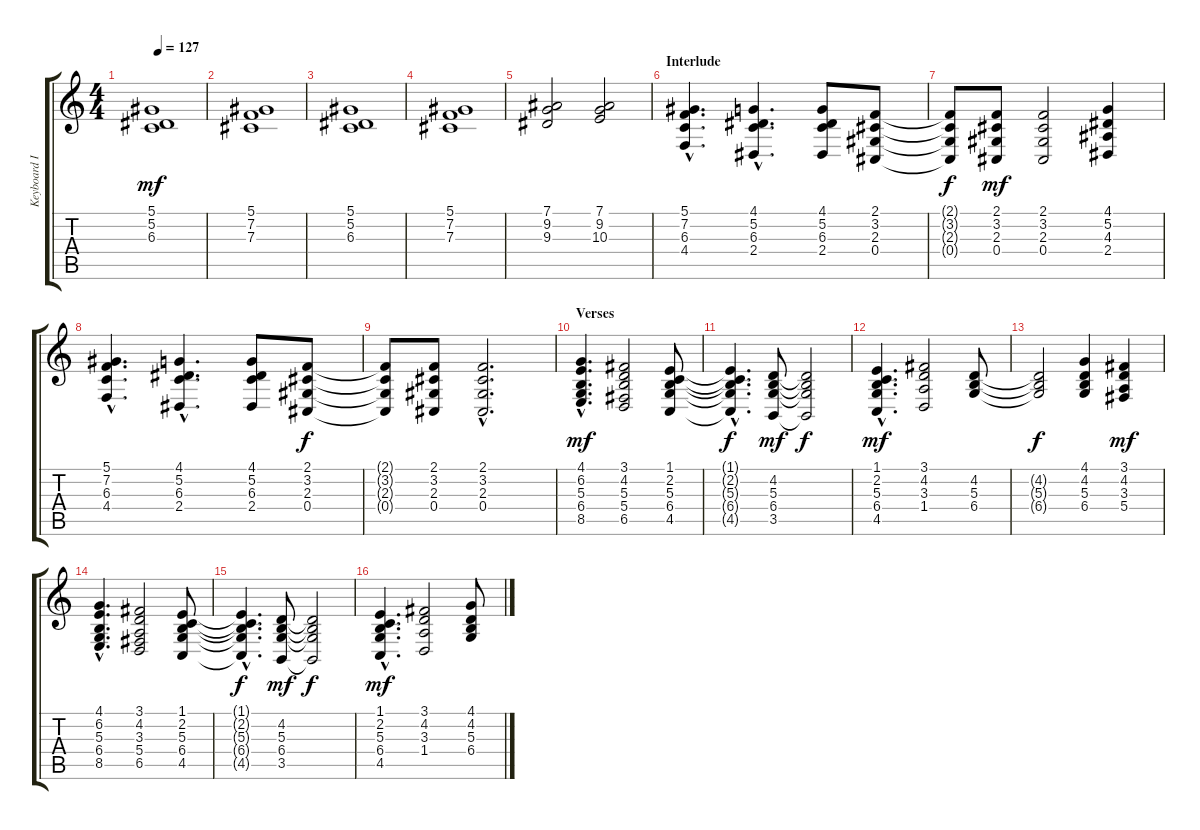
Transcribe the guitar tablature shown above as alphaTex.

\track ("Keyboard II" "Keyboard I") {instrument synthstrings1}
\staff {score tabs}
\tuning (Eb4 Bb3 Gb3 Db3 Ab2 Eb2) {hide}
\ts (4 4)
\tempo 127
\clef g2
\ks c
(5.1 5.2 6.3).1{dy mf} |
(5.1 7.2 7.3).1 |
(5.1 5.2 6.3).1 |
(5.1 7.2 7.3).1 |
(7.1 9.2 9.3).2 (7.1 9.2 10.3).2 |
\section ("" "Interlude")
(5.1{hac} 7.2{hac} 6.3{hac} 4.4{hac}).4{d} (4.1{hac} 5.2{hac} 6.3{hac} 2.4{hac}).4{d} (4.1 5.2 6.3 2.4).8 (2.1 3.2 2.3 0.4).8 |
(2.1{t} 3.2{t} 2.3{t} 0.4{t}).8{dy f} (2.1 3.2 2.3 0.4).8{dy mf} (2.1 3.2 2.3 0.4).2 (4.1 5.2 4.3 2.4).4 |
(5.1{hac} 7.2{hac} 6.3{hac} 4.4{hac}).4{d} (4.1{hac} 5.2{hac} 6.3{hac} 2.4{hac}).4{d} (4.1 5.2 6.3 2.4).8 (2.1 3.2 2.3 0.4).8{dy f} |
(2.1{t} 3.2{t} 2.3{t} 0.4{t}).8 (2.1 3.2 2.3 0.4).8 (2.1{hac} 3.2{hac} 2.3{hac} 0.4{hac}).2{d} |
\section ("" "Verses")
(4.1{hac} 6.2{hac} 5.3{hac} 6.4{hac} 8.5{hac}).4{d dy mf volume 9} (3.1 4.2 5.3 5.4 6.5).2 (1.1 2.2 5.3 6.4 4.5).8 |
(1.1{hac t} 2.2{hac t} 5.3{hac t} 6.4{hac t} 4.5{hac t}).4{d dy f} (4.2 5.3 6.4 3.5).8{dy mf} (4.2{t} 5.3{t} 6.4{t} 3.5{t}).2{dy f} |
(1.1{hac} 2.2{hac} 5.3{hac} 6.4{hac} 4.5{hac}).4{d dy mf} (3.1 4.2 3.3 1.4).2 (4.2 5.3 6.4).8 |
(4.2{t} 5.3{t} 6.4{t}).2{dy f} (4.1 4.2 5.3 6.4).4 (3.1 4.2 3.3 5.4).4{dy mf} |
(4.1{hac} 6.2{hac} 5.3{hac} 6.4{hac} 8.5{hac}).4{d} (3.1 4.2 3.3 5.4 6.5).2 (1.1 2.2 5.3 6.4 4.5).8 |
(1.1{hac t} 2.2{hac t} 5.3{hac t} 6.4{t} 4.5{hac t}).4{d dy f} (4.2 5.3 6.4 3.5).8{dy mf} (4.2{t} 5.3{t} 6.4{t} 3.5{t}).2{dy f} |
(1.1{hac} 2.2{hac} 5.3{hac} 6.4{hac} 4.5{hac}).4{d dy mf} (3.1 4.2 3.3 1.4).2 (4.1 4.2 5.3 6.4).8
